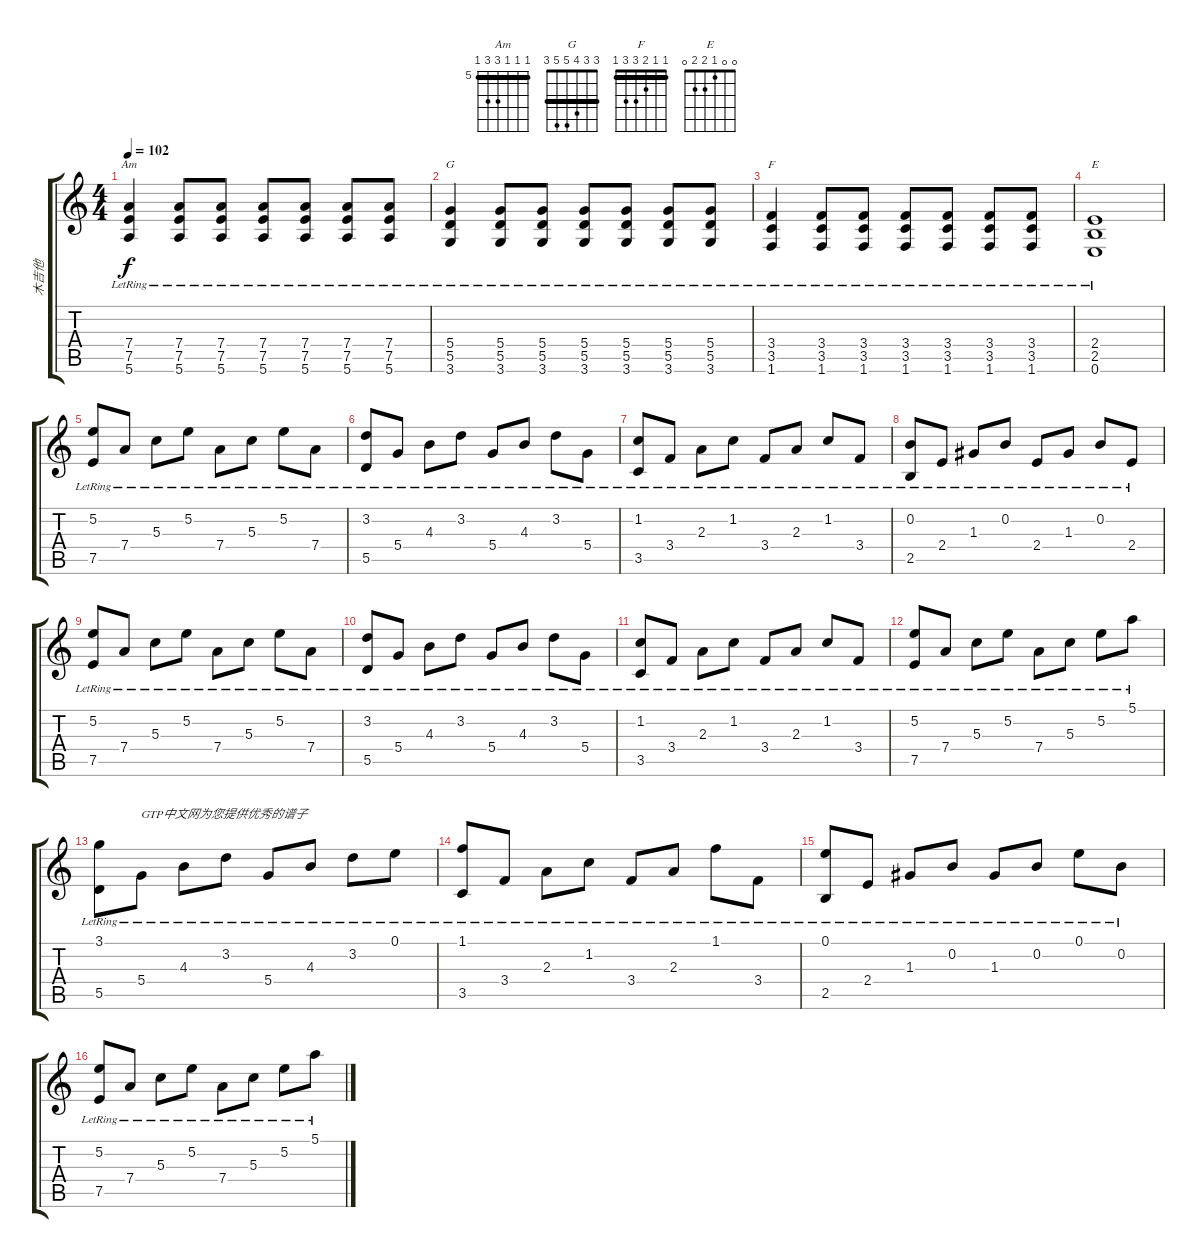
\track ("木吉他" "木吉他") {instrument acousticguitarsteel}
\staff {score tabs}
\tuning (E4 B3 G3 D3 A2 E2) {hide}
\chord ("Am" 5 5 5 7 7 5) {firstfret 5 barre 5}
\chord ("G" 3 3 4 5 5 3) {barre 3}
\chord ("F" 1 1 2 3 3 1) {barre 1}
\chord ("E" 0 0 1 2 2 0)
\ts (4 4)
\tempo 102
\clef g2
\ks c
(7.4{lr} 7.5{lr} 5.6{lr}).4{ch "Am" dy f} (7.4{lr} 7.5{lr} 5.6{lr}).8 (7.4{lr} 7.5{lr} 5.6{lr}).8 (7.4{lr} 7.5{lr} 5.6{lr}).8 (7.4{lr} 7.5{lr} 5.6{lr}).8 (7.4{lr} 7.5{lr} 5.6{lr}).8 (7.4{lr} 7.5{lr} 5.6{lr}).8 |
(5.4{lr} 5.5{lr} 3.6{lr}).4{ch "G"} (5.4{lr} 5.5{lr} 3.6{lr}).8 (5.4{lr} 5.5{lr} 3.6{lr}).8 (5.4{lr} 5.5{lr} 3.6{lr}).8 (5.4{lr} 5.5{lr} 3.6{lr}).8 (5.4{lr} 5.5{lr} 3.6{lr}).8 (5.4{lr} 5.5{lr} 3.6{lr}).8 |
(3.4{lr} 3.5{lr} 1.6{lr}).4{ch "F"} (3.4{lr} 3.5{lr} 1.6{lr}).8 (3.4{lr} 3.5{lr} 1.6{lr}).8 (3.4{lr} 3.5{lr} 1.6{lr}).8 (3.4{lr} 3.5{lr} 1.6{lr}).8 (3.4{lr} 3.5{lr} 1.6{lr}).8 (3.4{lr} 3.5{lr} 1.6{lr}).8 |
(2.4{lr} 2.5{lr} 0.6{lr}).1{ch "E"} |
(5.2{lr} 7.5{lr}).8 7.4{lr}.8 5.3{lr}.8 5.2{lr}.8 7.4{lr}.8 5.3{lr}.8 5.2{lr}.8 7.4{lr}.8 |
(3.2{lr} 5.5{lr}).8 5.4{lr}.8 4.3{lr}.8 3.2{lr}.8 5.4{lr}.8 4.3{lr}.8 3.2{lr}.8 5.4{lr}.8 |
(1.2{lr} 3.5{lr}).8 3.4{lr}.8 2.3{lr}.8 1.2{lr}.8 3.4{lr}.8 2.3{lr}.8 1.2{lr}.8 3.4{lr}.8 |
(0.2{lr} 2.5{lr}).8 2.4{lr}.8 1.3{lr}.8 0.2{lr}.8 2.4{lr}.8 1.3{lr}.8 0.2{lr}.8 2.4{lr}.8 |
(5.2{lr} 7.5{lr}).8 7.4{lr}.8 5.3{lr}.8 5.2{lr}.8 7.4{lr}.8 5.3{lr}.8 5.2{lr}.8 7.4{lr}.8 |
(3.2{lr} 5.5{lr}).8 5.4{lr}.8 4.3{lr}.8 3.2{lr}.8 5.4{lr}.8 4.3{lr}.8 3.2{lr}.8 5.4{lr}.8 |
(1.2{lr} 3.5{lr}).8 3.4{lr}.8 2.3{lr}.8 1.2{lr}.8 3.4{lr}.8 2.3{lr}.8 1.2{lr}.8 3.4{lr}.8 |
(5.2{lr} 7.5{lr}).8 7.4{lr}.8 5.3{lr}.8 5.2{lr}.8 7.4{lr}.8 5.3{lr}.8 5.2{lr}.8 5.1{lr}.8 |
(3.1{lr} 5.5{lr}).8 5.4{lr}.8{txt "GTP中文网为您提供优秀的谱子"} 4.3{lr}.8 3.2{lr}.8 5.4{lr}.8 4.3{lr}.8 3.2{lr}.8 0.1{lr}.8 |
(1.1{lr} 3.5{lr}).8 3.4{lr}.8 2.3{lr}.8 1.2{lr}.8 3.4{lr}.8 2.3{lr}.8 1.1{lr}.8 3.4{lr}.8 |
(0.1{lr} 2.5{lr}).8 2.4{lr}.8 1.3{lr}.8 0.2{lr}.8 1.3{lr}.8 0.2{lr}.8 0.1{lr}.8 0.2{lr}.8 |
(5.2{lr} 7.5{lr}).8 7.4{lr}.8 5.3{lr}.8 5.2{lr}.8 7.4{lr}.8 5.3{lr}.8 5.2{lr}.8 5.1{lr}.8
